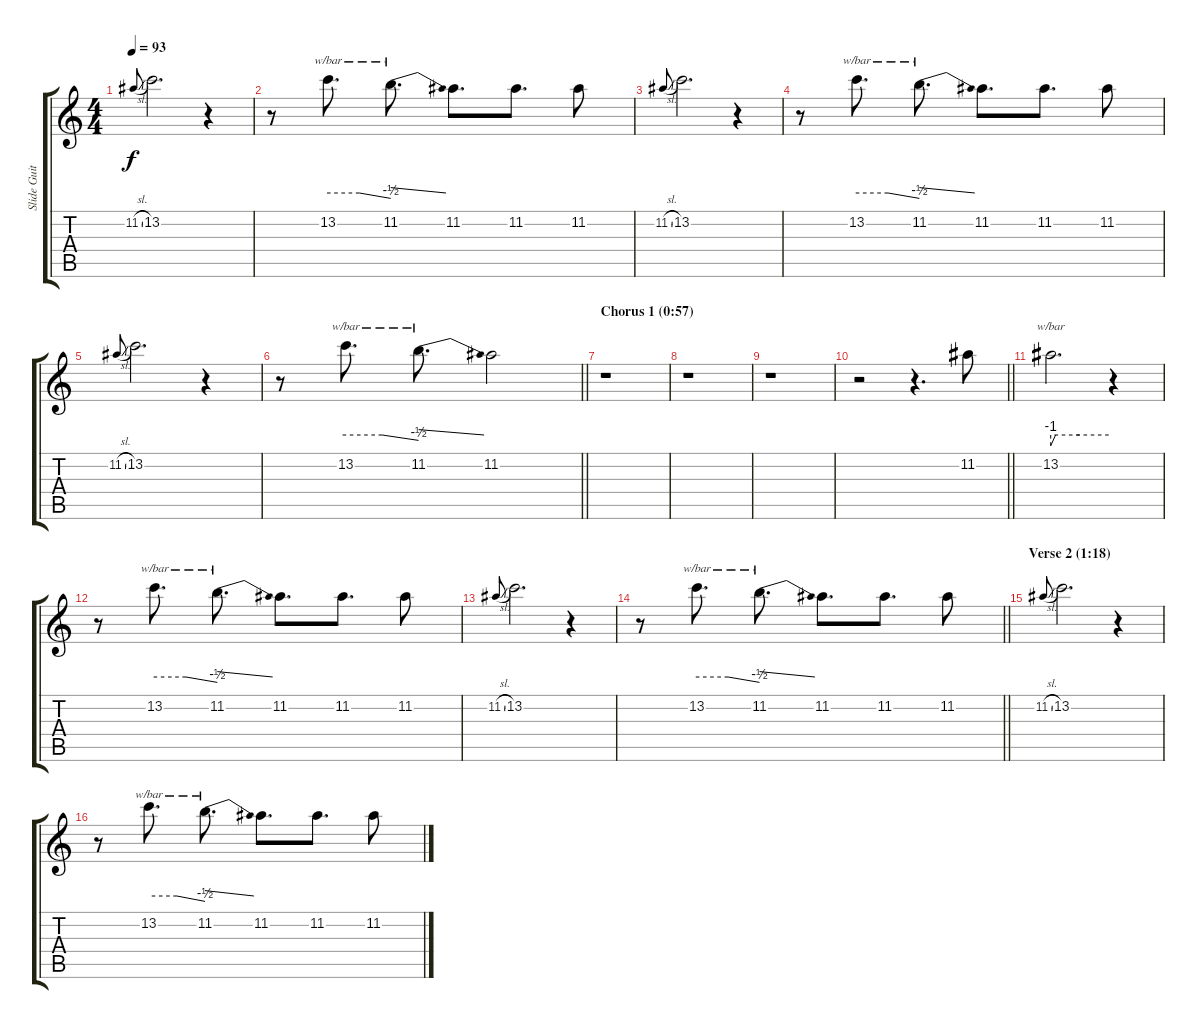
\track ("Slide Guitar" "Slide Guit") {instrument electricguitarjazz}
\staff {score tabs}
\tuning (E4 B3 G3 D3 A2 E2) {hide}
\ts (4 4)
\tempo 93
\clef g2
\ks c
11.2{sl}.8{gr onbeat dy f} 13.2.2{d} r.4 |
r.8 13.2.8{d tbe (custom default 0 0 30 0 60 -2)} 11.2.8{d tbe (dive default 0 2 60 0)} 11.2.8{d} 11.2.8{d} 11.2.8 |
11.2{sl}.8{gr onbeat} 13.2.2{d} r.4 |
r.8 13.2.8{d tbe (custom default 0 0 30 0 60 -2)} 11.2.8{d tbe (dive default 0 2 60 0)} 11.2.8{d} 11.2.8{d} 11.2.8 |
11.2{sl}.8{gr onbeat} 13.2.2{d} r.4 |
\barLineRight lightlight
r.8 13.2.8{d tbe (custom default 0 0 30 0 60 -2)} 11.2.8{d tbe (dive default 0 2 60 0)} 11.2.2 |
\section ("" "Chorus 1 (0:57)")
r.1 |
r.1 |
r.1 |
\barLineRight lightlight
r.2 r.4{d} 11.2.8 |
13.2.2{d tbe (custom default 0 -4 5 0 30 0 60 0)} r.4 |
r.8 13.2.8{d tbe (custom default 0 0 30 0 60 -2)} 11.2.8{d tbe (dive default 0 2 60 0)} 11.2.8{d} 11.2.8{d} 11.2.8 |
11.2{sl}.8{gr onbeat} 13.2.2{d} r.4 |
\barLineRight lightlight
r.8 13.2.8{d tbe (custom default 0 0 30 0 60 -2)} 11.2.8{d tbe (dive default 0 2 60 0)} 11.2.8{d} 11.2.8{d} 11.2.8 |
\section ("" "Verse 2 (1:18)")
11.2{sl}.8{gr onbeat} 13.2.2{d} r.4 |
r.8 13.2.8{d tbe (custom default 0 0 30 0 60 -2)} 11.2.8{d tbe (dive default 0 2 60 0)} 11.2.8{d} 11.2.8{d} 11.2.8
